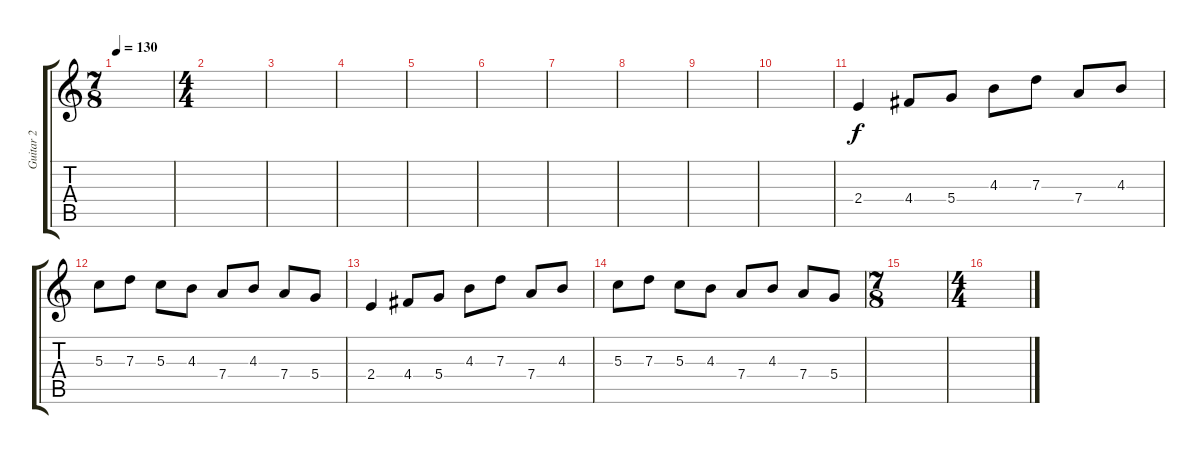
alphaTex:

\track ("Guitar 2" "Guitar 2") {instrument overdrivenguitar}
\staff {score tabs}
\tuning (E4 B3 G3 D3 A2 E2) {hide}
\ts (7 8)
\tempo 130
\clef g2
\ks c
|
\ts (4 4)
|
|
|
|
|
|
|
|
|
2.4.4 4.4.8 5.4.8 4.3.8 7.3.8 7.4.8 4.3.8 |
5.3.8 7.3.8 5.3.8 4.3.8 7.4.8 4.3.8 7.4.8 5.4.8 |
2.4.4 4.4.8 5.4.8 4.3.8 7.3.8 7.4.8 4.3.8 |
5.3.8 7.3.8 5.3.8 4.3.8 7.4.8 4.3.8 7.4.8 5.4.8 |
\ts (7 8)
|
\ts (4 4)
